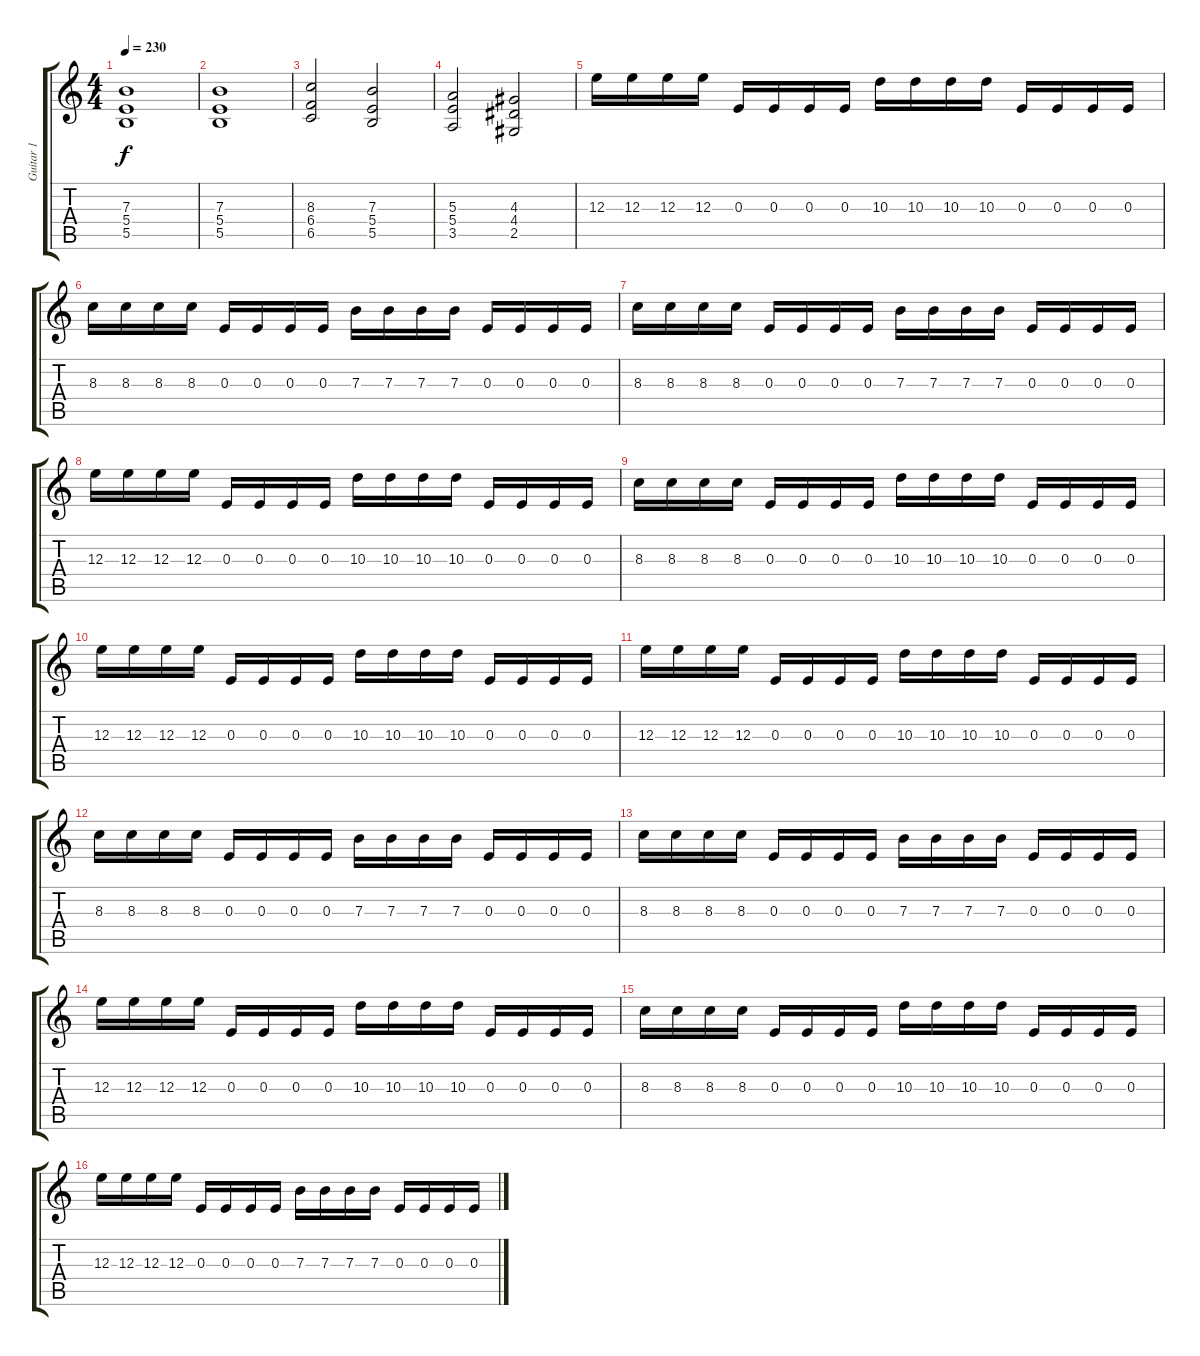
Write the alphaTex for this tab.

\track ("Guitar 1" "Guitar 1") {instrument distortionguitar}
\staff {score tabs}
\tuning (Db4 Ab3 E3 B2 Gb2 Db2) {hide}
\ts (4 4)
\tempo 230
\clef g2
\ks c
(7.3 5.4 5.5).1{dy f} |
(7.3 5.4 5.5).1 |
(8.3 6.4 6.5).2 (7.3 5.4 5.5).2 |
(5.3 5.4 3.5).2 (4.3 4.4 2.5).2 |
12.3.16 12.3.16 12.3.16 12.3.16 0.3.16 0.3.16 0.3.16 0.3.16 10.3.16 10.3.16 10.3.16 10.3.16 0.3.16 0.3.16 0.3.16 0.3.16 |
8.3.16 8.3.16 8.3.16 8.3.16 0.3.16 0.3.16 0.3.16 0.3.16 7.3.16 7.3.16 7.3.16 7.3.16 0.3.16 0.3.16 0.3.16 0.3.16 |
8.3.16 8.3.16 8.3.16 8.3.16 0.3.16 0.3.16 0.3.16 0.3.16 7.3.16 7.3.16 7.3.16 7.3.16 0.3.16 0.3.16 0.3.16 0.3.16 |
12.3.16 12.3.16 12.3.16 12.3.16 0.3.16 0.3.16 0.3.16 0.3.16 10.3.16 10.3.16 10.3.16 10.3.16 0.3.16 0.3.16 0.3.16 0.3.16 |
8.3.16 8.3.16 8.3.16 8.3.16 0.3.16 0.3.16 0.3.16 0.3.16 10.3.16 10.3.16 10.3.16 10.3.16 0.3.16 0.3.16 0.3.16 0.3.16 |
12.3.16 12.3.16 12.3.16 12.3.16 0.3.16 0.3.16 0.3.16 0.3.16 10.3.16 10.3.16 10.3.16 10.3.16 0.3.16 0.3.16 0.3.16 0.3.16 |
12.3.16 12.3.16 12.3.16 12.3.16 0.3.16 0.3.16 0.3.16 0.3.16 10.3.16 10.3.16 10.3.16 10.3.16 0.3.16 0.3.16 0.3.16 0.3.16 |
8.3.16 8.3.16 8.3.16 8.3.16 0.3.16 0.3.16 0.3.16 0.3.16 7.3.16 7.3.16 7.3.16 7.3.16 0.3.16 0.3.16 0.3.16 0.3.16 |
8.3.16 8.3.16 8.3.16 8.3.16 0.3.16 0.3.16 0.3.16 0.3.16 7.3.16 7.3.16 7.3.16 7.3.16 0.3.16 0.3.16 0.3.16 0.3.16 |
12.3.16 12.3.16 12.3.16 12.3.16 0.3.16 0.3.16 0.3.16 0.3.16 10.3.16 10.3.16 10.3.16 10.3.16 0.3.16 0.3.16 0.3.16 0.3.16 |
8.3.16 8.3.16 8.3.16 8.3.16 0.3.16 0.3.16 0.3.16 0.3.16 10.3.16 10.3.16 10.3.16 10.3.16 0.3.16 0.3.16 0.3.16 0.3.16 |
12.3.16 12.3.16 12.3.16 12.3.16 0.3.16 0.3.16 0.3.16 0.3.16 7.3.16 7.3.16 7.3.16 7.3.16 0.3.16 0.3.16 0.3.16 0.3.16
